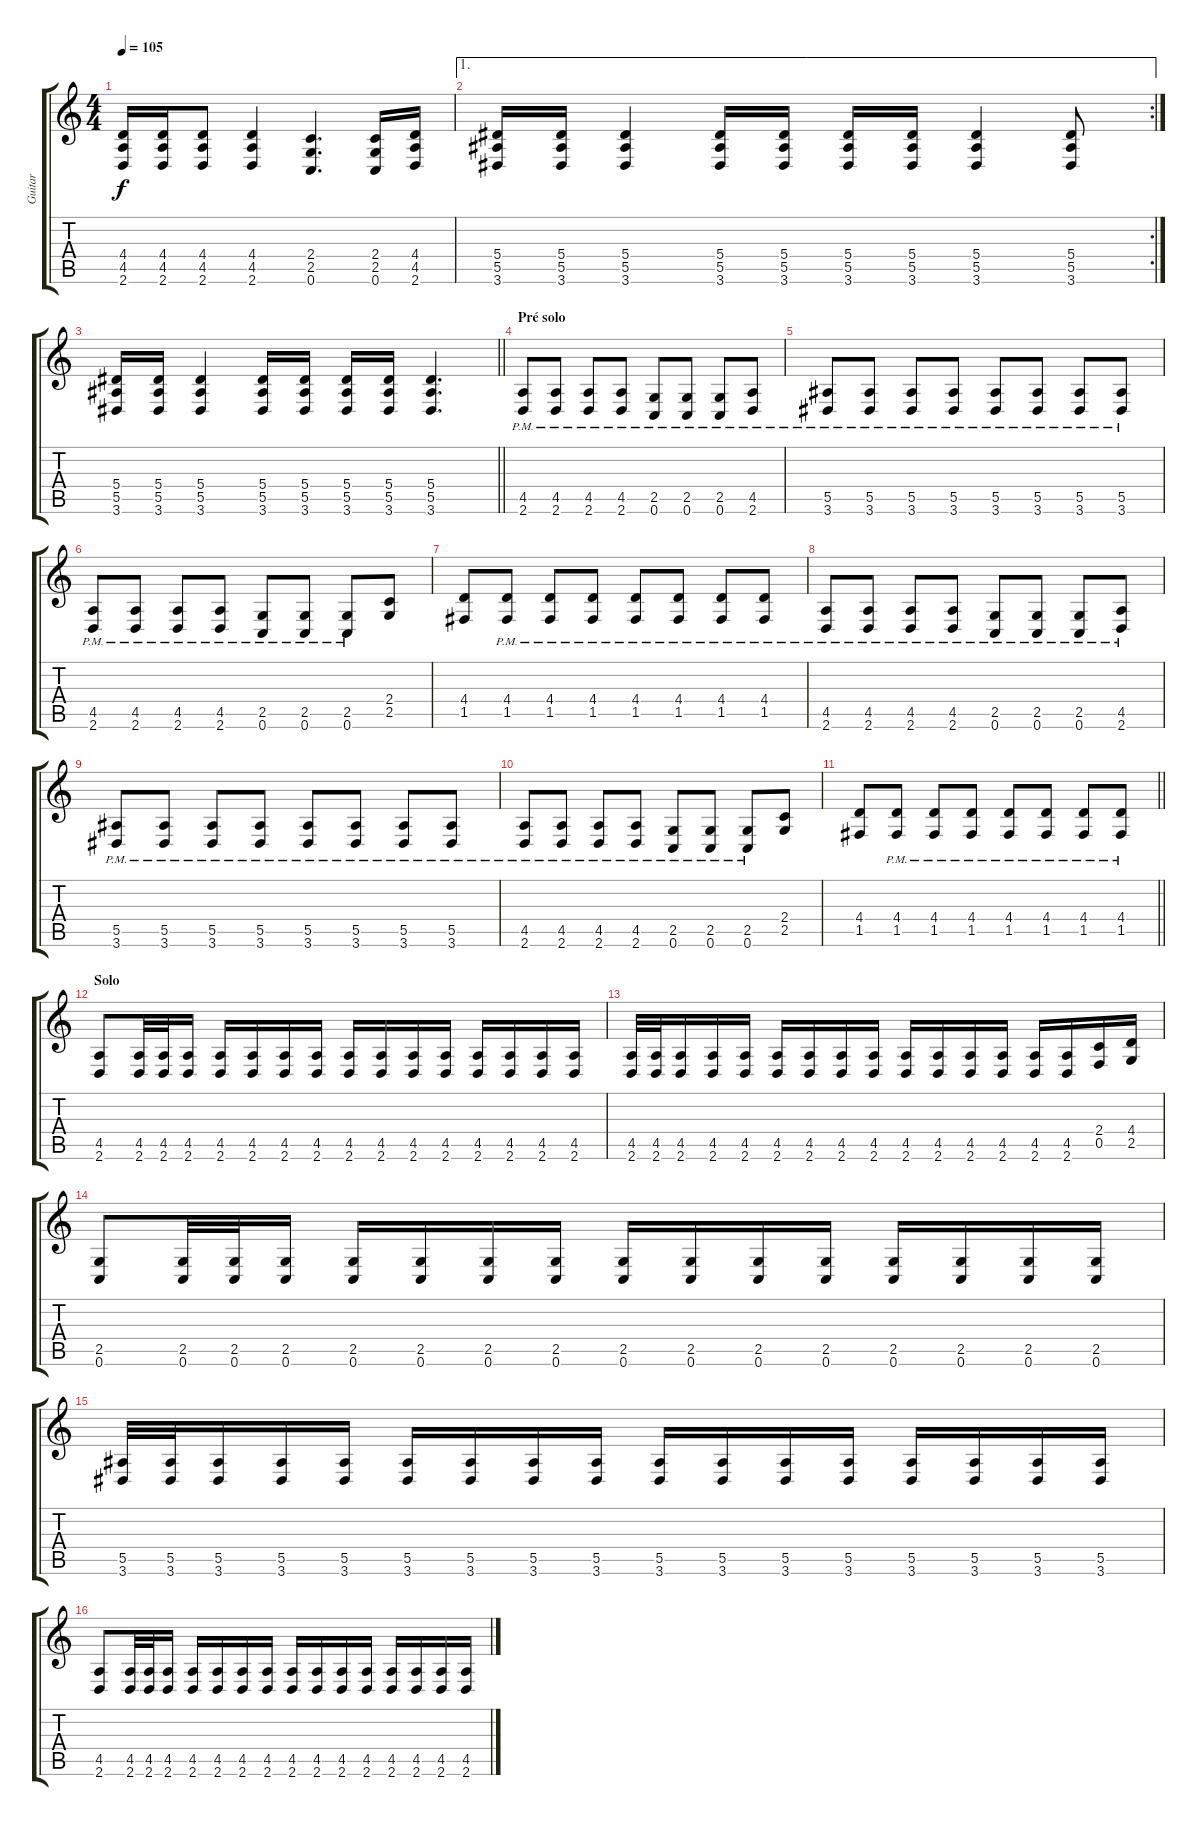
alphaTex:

\track ("Guitar" "Guitar") {instrument distortionguitar}
\staff {score tabs}
\tuning (C4 G3 Eb3 Bb2 F2 C2) {hide}
\ts (4 4)
\tempo 105
\clef g2
\ks c
(4.4 4.5 2.6).16{dy f} (4.4 4.5 2.6).16 (4.4 4.5 2.6).8 (4.4 4.5 2.6).4 (2.4 2.5 0.6).4{d} (2.4 2.5 0.6).16 (4.4 4.5 2.6).16 |
\ae 1
\rc 2
(5.4 5.5 3.6).16 (5.4 5.5 3.6).16 (5.4 5.5 3.6).4 (5.4 5.5 3.6).16 (5.4 5.5 3.6).16 (5.4 5.5 3.6).16 (5.4 5.5 3.6).16 (5.4 5.5 3.6).4 (5.4 5.5 3.6).8 |
\barLineRight lightlight
(5.4 5.5 3.6).16 (5.4 5.5 3.6).16 (5.4 5.5 3.6).4 (5.4 5.5 3.6).16 (5.4 5.5 3.6).16 (5.4 5.5 3.6).16 (5.4 5.5 3.6).16 (5.4 5.5 3.6).4{d} |
\section ("" "Pré solo")
(4.5{pm} 2.6{pm}).8 (4.5{pm} 2.6{pm}).8 (4.5{pm} 2.6{pm}).8 (4.5{pm} 2.6{pm}).8 (2.5{pm} 0.6{pm}).8 (2.5{pm} 0.6{pm}).8 (2.5{pm} 0.6{pm}).8 (4.5{pm} 2.6{pm}).8 |
(5.5{pm} 3.6{pm}).8 (5.5{pm} 3.6{pm}).8 (5.5{pm} 3.6{pm}).8 (5.5{pm} 3.6{pm}).8 (5.5{pm} 3.6{pm}).8 (5.5{pm} 3.6{pm}).8 (5.5{pm} 3.6{pm}).8 (5.5{pm} 3.6{pm}).8 |
(4.5{pm} 2.6{pm}).8 (4.5{pm} 2.6{pm}).8 (4.5{pm} 2.6{pm}).8 (4.5{pm} 2.6{pm}).8 (2.5{pm} 0.6{pm}).8 (2.5{pm} 0.6{pm}).8 (2.5{pm} 0.6{pm}).8 (2.4 2.5).8 |
(4.4 1.5).8 (4.4{pm} 1.5{pm}).8 (4.4{pm} 1.5{pm}).8 (4.4{pm} 1.5{pm}).8 (4.4{pm} 1.5{pm}).8 (4.4{pm} 1.5{pm}).8 (4.4{pm} 1.5{pm}).8 (4.4{pm} 1.5{pm}).8 |
(4.5{pm} 2.6{pm}).8 (4.5{pm} 2.6{pm}).8 (4.5{pm} 2.6{pm}).8 (4.5{pm} 2.6{pm}).8 (2.5{pm} 0.6{pm}).8 (2.5{pm} 0.6{pm}).8 (2.5{pm} 0.6{pm}).8 (4.5{pm} 2.6{pm}).8 |
(5.5{pm} 3.6{pm}).8 (5.5{pm} 3.6{pm}).8 (5.5{pm} 3.6{pm}).8 (5.5{pm} 3.6{pm}).8 (5.5{pm} 3.6{pm}).8 (5.5{pm} 3.6{pm}).8 (5.5{pm} 3.6{pm}).8 (5.5{pm} 3.6{pm}).8 |
(4.5{pm} 2.6{pm}).8 (4.5{pm} 2.6{pm}).8 (4.5{pm} 2.6{pm}).8 (4.5{pm} 2.6{pm}).8 (2.5{pm} 0.6{pm}).8 (2.5{pm} 0.6{pm}).8 (2.5{pm} 0.6{pm}).8 (2.4 2.5).8 |
\barLineRight lightlight
(4.4 1.5).8 (4.4{pm} 1.5{pm}).8 (4.4{pm} 1.5{pm}).8 (4.4{pm} 1.5{pm}).8 (4.4{pm} 1.5{pm}).8 (4.4{pm} 1.5{pm}).8 (4.4{pm} 1.5{pm}).8 (4.4{pm} 1.5{pm}).8 |
\section ("" "Solo")
(4.5 2.6).8 (4.5 2.6).32 (4.5 2.6).32 (4.5 2.6).16 (4.5 2.6).16 (4.5 2.6).16 (4.5 2.6).16 (4.5 2.6).16 (4.5 2.6).16 (4.5 2.6).16 (4.5 2.6).16 (4.5 2.6).16 (4.5 2.6).16 (4.5 2.6).16 (4.5 2.6).16 (4.5 2.6).16 |
(4.5 2.6).32 (4.5 2.6).32 (4.5 2.6).16 (4.5 2.6).16 (4.5 2.6).16 (4.5 2.6).16 (4.5 2.6).16 (4.5 2.6).16 (4.5 2.6).16 (4.5 2.6).16 (4.5 2.6).16 (4.5 2.6).16 (4.5 2.6).16 (4.5 2.6).16 (4.5 2.6).16 (2.4 0.5).16 (4.4 2.5).16 |
(2.5 0.6).8 (2.5 0.6).32 (2.5 0.6).32 (2.5 0.6).16 (2.5 0.6).16 (2.5 0.6).16 (2.5 0.6).16 (2.5 0.6).16 (2.5 0.6).16 (2.5 0.6).16 (2.5 0.6).16 (2.5 0.6).16 (2.5 0.6).16 (2.5 0.6).16 (2.5 0.6).16 (2.5 0.6).16 |
(5.5 3.6).32 (5.5 3.6).32 (5.5 3.6).16 (5.5 3.6).16 (5.5 3.6).16 (5.5 3.6).16 (5.5 3.6).16 (5.5 3.6).16 (5.5 3.6).16 (5.5 3.6).16 (5.5 3.6).16 (5.5 3.6).16 (5.5 3.6).16 (5.5 3.6).16 (5.5 3.6).16 (5.5 3.6).16 (5.5 3.6).16 |
(4.5 2.6).8 (4.5 2.6).32 (4.5 2.6).32 (4.5 2.6).16 (4.5 2.6).16 (4.5 2.6).16 (4.5 2.6).16 (4.5 2.6).16 (4.5 2.6).16 (4.5 2.6).16 (4.5 2.6).16 (4.5 2.6).16 (4.5 2.6).16 (4.5 2.6).16 (4.5 2.6).16 (4.5 2.6).16
